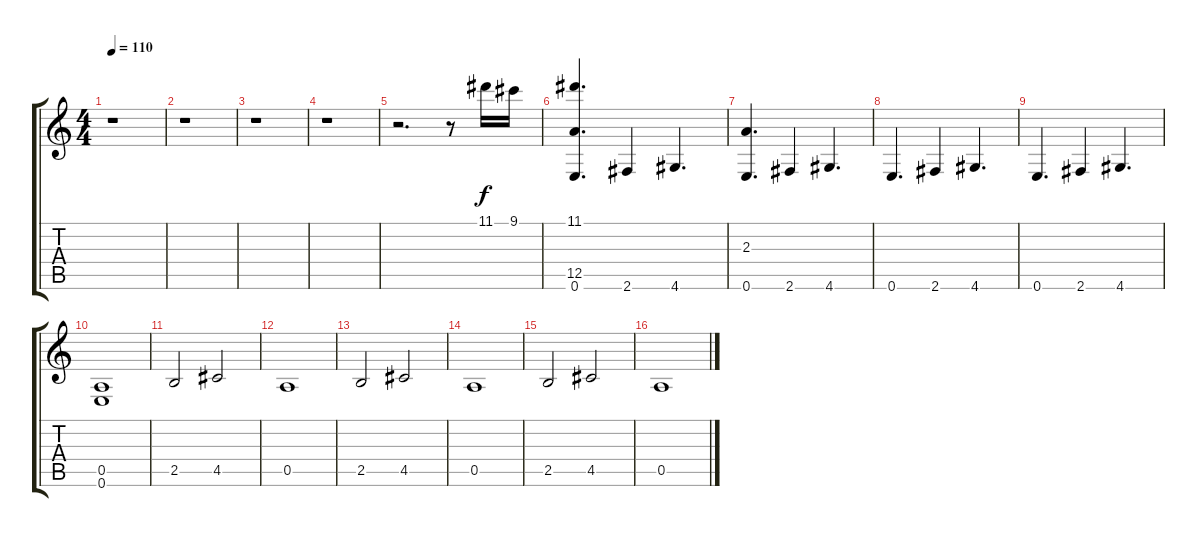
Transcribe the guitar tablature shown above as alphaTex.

\track "" {instrument distortionguitar}
\staff {score tabs}
\tuning (E4 B3 G3 D3 A2 E2) {hide}
\ts (4 4)
\tempo 110
\clef g2
\ks c
r.1{dy f} |
r.1 |
r.1 |
r.1 |
r.2{d} r.8 11.1.16 9.1.16 |
(11.1 12.5 0.6).4{d} 2.6.4 4.6.4{d} |
(2.3 0.6).4{d} 2.6.4 4.6.4{d} |
0.6.4{d} 2.6.4 4.6.4{d} |
0.6.4{d} 2.6.4 4.6.4{d} |
(0.5 0.6).1 |
2.5.2 4.5.2 |
0.5.1 |
2.5.2 4.5.2 |
0.5.1 |
2.5.2 4.5.2 |
0.5.1
